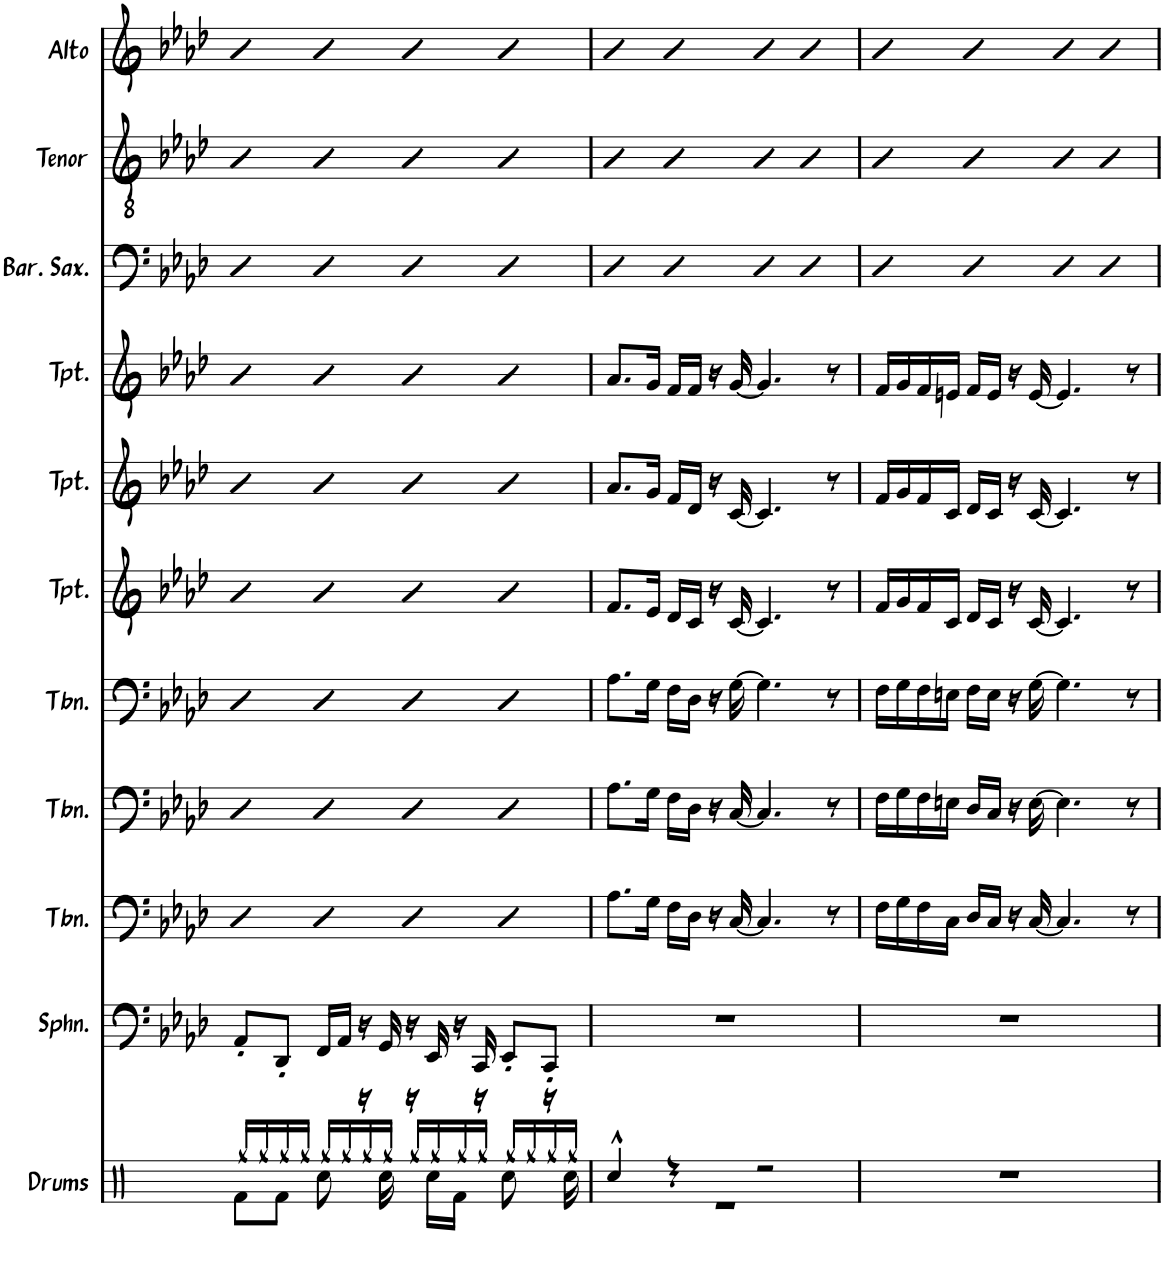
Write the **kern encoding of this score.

**kern	**kern	**kern	**kern	**kern	**kern	**kern	**kern	**kern	**kern	**kern
*part11	*part10	*part9	*part8	*part7	*part6	*part5	*part4	*part3	*part2	*part1
*staff11	*staff10	*staff9	*staff8	*staff7	*staff6	*staff5	*staff4	*staff3	*staff2	*staff1
*I"Drums	*I"Sousaphone	*I"Trombone	*I"Trombone	*I"Trombone	*I"Trumpet	*I"Trumpet	*I"Trumpet	*I"Baritone Saxophone	*I"Tenor Sax	*I"Alto Sax
*I'Drums	*I'Sphn.	*I'Tbn.	*I'Tbn.	*I'Tbn.	*I'Tpt.	*I'Tpt.	*I'Tpt.	*I'Bar. Sax.	*I'Tenor	*I'Alto
!!LO:PB:g=z
*clefX	*clefF4	*clefF4	*clefF4	*clefF4	*clefG2	*clefG2	*clefG2	*clefF4	*clefGv2	*clefG2
*	*	*	*	*	*ITrd1c2	*ITrd1c2	*ITrd1c2	*ITrd12c21	*ITrd8c14	*ITrd5c9
*k[]	*k[b-e-a-d-]	*k[b-e-a-d-]	*k[b-e-a-d-]	*k[b-e-a-d-]	*k[b-e-a-d-]	*k[b-e-a-d-]	*k[b-e-a-d-]	*k[b-e-a-d-]	*k[b-e-a-d-]	*k[b-e-a-d-]
*M4/4	*M4/4	*M4/4	*M4/4	*M4/4	*M4/4	*M4/4	*M4/4	*M4/4	*M4/4	*M4/4
=46	=46	=46	=46	=46	=46	=46	=46	=46	=46	=46
*^	*	*	*	*	*	*	*	*	*	*
8Rf\L	16Rgg/LL	8AA-'/L	4D-	4D-	4D-	4b-	4b-	4b-	4D-	4B-	4b-
.	16Rgg/	.	.	.	.	.	.	.	.	.	.
8Rf\J	16Rgg/	8DD-'/J	.	.	.	.	.	.	.	.	.
.	16Rgg/JJ	.	.	.	.	.	.	.	.	.	.
8Rcc\	16Rgg/LL	16FF/LL	4D-	4D-	4D-	4b-	4b-	4b-	4D-	4B-	4b-
.	16Rgg/	16AA-/JJ	.	.	.	.	.	.	.	.	.
16r	16Rgg/	16r	.	.	.	.	.	.	.	.	.
16Rcc\	16Rgg/JJ	16GG/	.	.	.	.	.	.	.	.	.
16r	16Rgg/LL	16r	4D-	4D-	4D-	4b-	4b-	4b-	4D-	4B-	4b-
16Rcc\LL	16Rgg/	16EE-/	.	.	.	.	.	.	.	.	.
16Rf\JJ	16Rgg/	16r	.	.	.	.	.	.	.	.	.
16r	16Rgg/JJ	16CC/	.	.	.	.	.	.	.	.	.
8Rcc\	16Rgg/LL	8EE-'/L	4D-	4D-	4D-	4b-	4b-	4b-	4D-	4B-	4b-
.	16Rgg/	.	.	.	.	.	.	.	.	.	.
16r	16Rgg/	8CC'/J	.	.	.	.	.	.	.	.	.
16Rcc\	16Rgg/JJ	.	.	.	.	.	.	.	.	.	.
=47	=47	=47	=47	=47	=47	=47	=47	=47	=47	=47	=47
4Rcc^^/	1r	1r	8.A-\L	8.A-\L	8.A-\L	8.f/L	8.a-/L	8.a-/L	4D-	4B-	4b-
.	.	.	16G\Jk	16G\Jk	16G\Jk	16e-/Jk	16g/Jk	16g/Jk	.	.	.
4r	.	.	16F\LL	16F\LL	16F\LL	16d-/LL	16f/LL	16f/LL	4D-	4B-	4b-
.	.	.	16D-\JJ	16D-\JJ	16D-\JJ	16c/JJ	16d-/JJ	16f/JJ	.	.	.
.	.	.	16r	16r	16r	16r	16r	16r	.	.	.
.	.	.	[16C/	[16C/	[16G\	[16c/	[16c/	[16g/	.	.	.
2r	.	.	4.C/]	4.C/]	4.G\]	4.c/]	4.c/]	4.g/]	4D-	4B-	4b-
.	.	.	.	.	.	.	.	.	4D-	4B-	4b-
.	.	.	8r	8r	8r	8r	8r	8r	.	.	.
*v	*v	*	*	*	*	*	*	*	*	*	*
=48	=48	=48	=48	=48	=48	=48	=48	=48	=48	=48
1r	1r	16F\LL	16F\LL	16F\LL	16f/LL	16f/LL	16f/LL	4D-	4B-	4b-
.	.	16G\	16G\	16G\	16g/	16g/	16g/	.	.	.
.	.	16F\	16F\	16F\	16f/	16f/	16f/	.	.	.
.	.	16C\JJ	16En\JJ	16En\JJ	16c/JJ	16c/JJ	16en/JJ	.	.	.
.	.	16D-/LL	16D-/LL	16F\LL	16d-/LL	16d-/LL	16f/LL	4D-	4B-	4b-
.	.	16C/JJ	16C/JJ	16E\JJ	16c/JJ	16c/JJ	16e/JJ	.	.	.
.	.	16r	16r	16r	16r	16r	16r	.	.	.
.	.	[16C/	[16E\	[16G\	[16c/	[16c/	[16e/	.	.	.
.	.	4.C/]	4.E\]	4.G\]	4.c/]	4.c/]	4.e/]	4D-	4B-	4b-
.	.	.	.	.	.	.	.	4D-	4B-	4b-
.	.	8r	8r	8r	8r	8r	8r	.	.	.
=	=	=	=	=	=	=	=	=	=	=
*-	*-	*-	*-	*-	*-	*-	*-	*-	*-	*-
